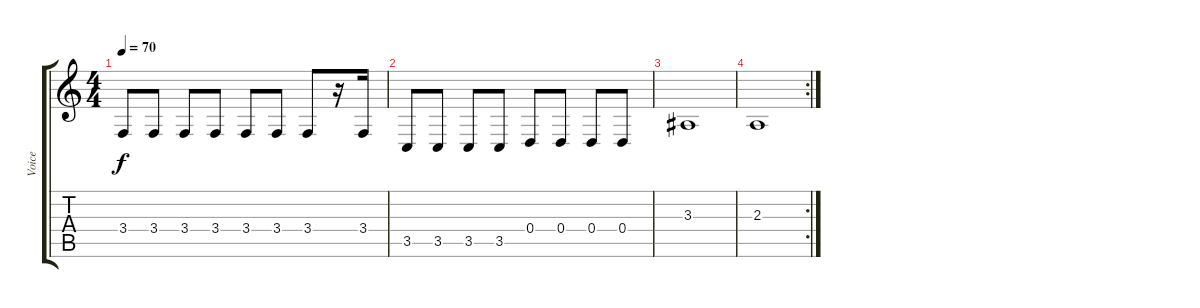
\track ("Voice" "Voice") {instrument violin}
\staff {score tabs}
\tuning (E4 B3 G3 D3 A2 E2) {hide}
\ts (4 4)
\tempo 70
\clef g2
\ks c
3.4.8{dy f} 3.4.8 3.4.8 3.4.8 3.4.8 3.4.8 3.4.8 r.16 3.4.16 |
3.5.8 3.5.8 3.5.8 3.5.8 0.4.8 0.4.8 0.4.8 0.4.8 |
3.3.1 |
\rc 2
2.3.1
